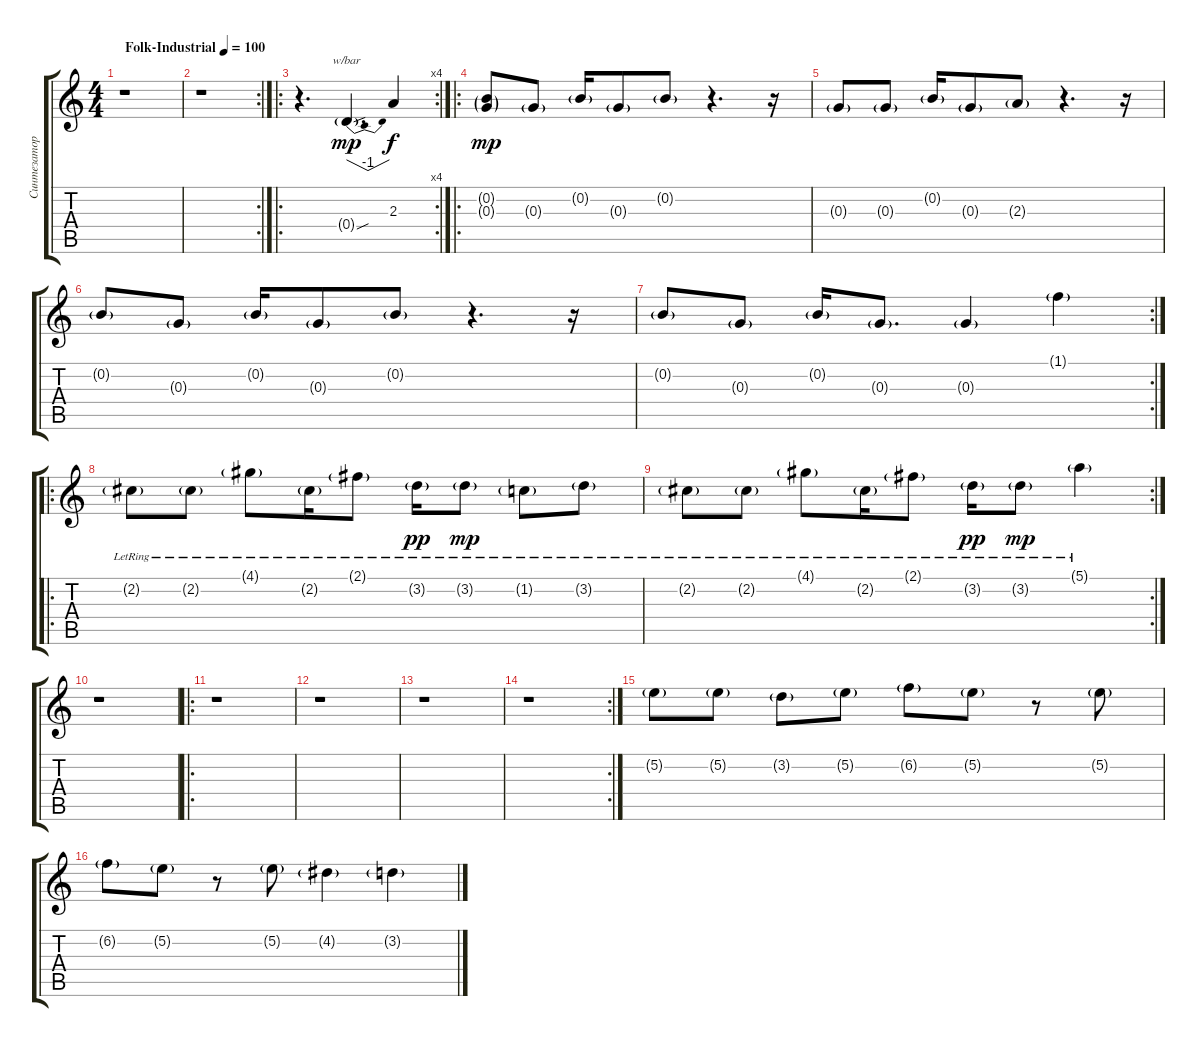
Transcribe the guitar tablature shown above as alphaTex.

\track ("Синтезатор" "Синтезатор") {instrument acousticguitarsteel}
\staff {score tabs}
\tuning (E4 B3 G3 D3 A2 E2) {hide}
\ts (4 4)
\tempo (100 "Folk-Industrial")
\clef g2
\ks c
r.1{dy mp instrument acousticguitarsteel} |
\rc 2
r.1 |
\ro
\rc 4
r.4{d} 0.4{sou g}.4{d tbe (dip default 0 0 30 -4 60 0)} 2.3.4{dy f} |
\ro
(0.2{g} 0.3{g}).8{dy mp} 0.3{g}.8 0.2{g}.16 0.3{g}.8 0.2{g}.8 r.4{d} r.16 |
0.3{g}.8 0.3{g}.8 0.2{g}.16 0.3{g}.8 2.3{g}.8 r.4{d} r.16 |
0.2{g}.8 0.3{g}.8 0.2{g}.16 0.3{g}.8 0.2{g}.8 r.4{d} r.16 |
\rc 2
0.2{g}.8 0.3{g}.8 0.2{g}.16 0.3{g}.8{d} 0.3{g}.4 1.1{g}.4 |
\ro
2.2{g lr}.8 2.2{g lr}.8 4.1{g lr}.8 2.2{g lr}.16 2.1{g lr}.8 3.2{g lr}.16{dy pp} 3.2{g lr}.8{dy mp} 1.2{g lr}.8 3.2{g lr}.8 |
\rc 2
2.2{g lr}.8 2.2{g lr}.8 4.1{g lr}.8 2.2{g lr}.16 2.1{g lr}.8 3.2{g lr}.16{dy pp} 3.2{g lr}.8{dy mp} 5.1{g lr}.4 |
r.1 |
\ro
r.1 |
r.1 |
r.1 |
\rc 2
r.1 |
5.2{g}.8 5.2{g}.8 3.2{g}.8 5.2{g}.8 6.2{g}.8 5.2{g}.8 r.8 5.2{g}.8 |
6.2{g}.8 5.2{g}.8 r.8 5.2{g}.8 4.2{g}.4 3.2{g}.4
